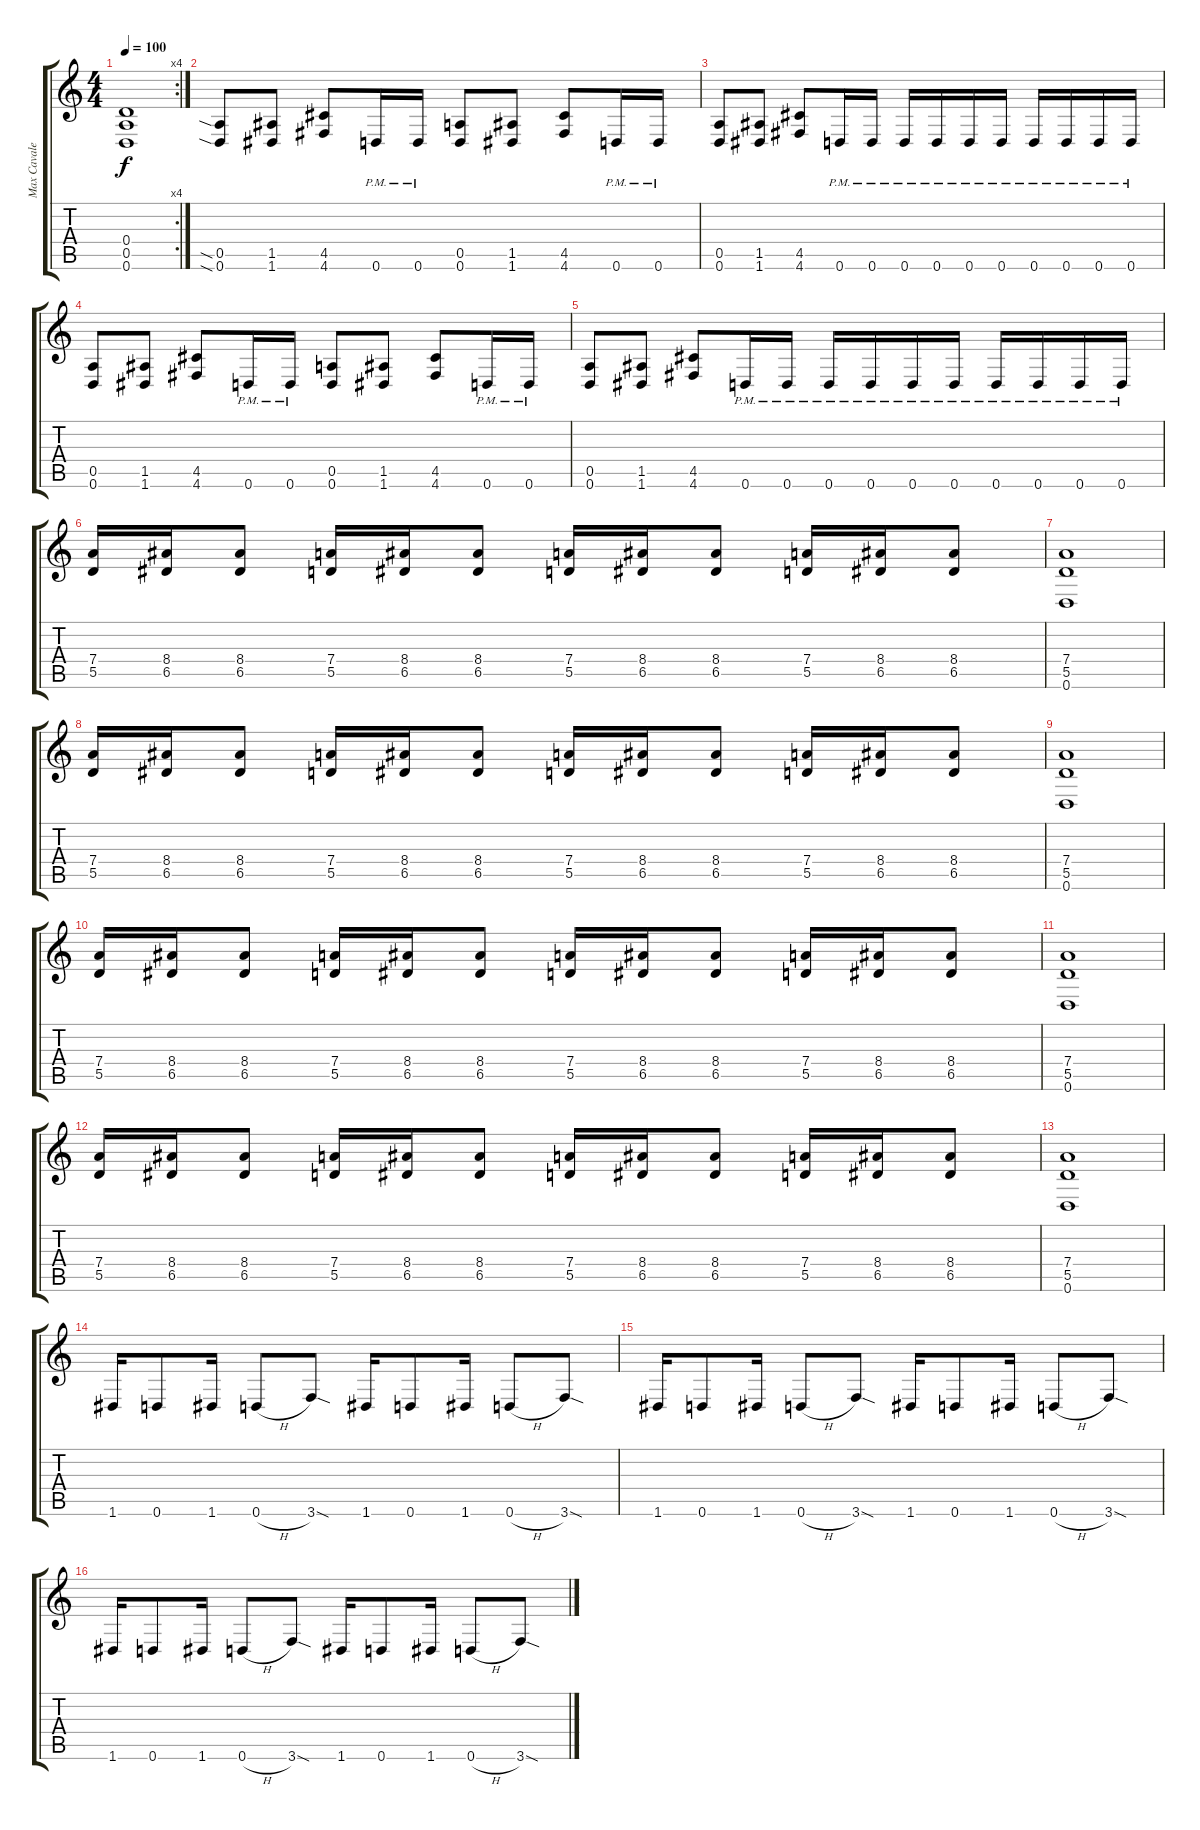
\track ("Max Cavalera" "Max Cavale") {instrument distortionguitar}
\staff {score tabs}
\tuning (E4 B3 G3 D3 A2 D2) {hide}
\rc 4
\ts (4 4)
\tempo 100
\clef g2
\ks c
(0.4 0.5 0.6).1{dy f} |
(0.5{sia} 0.6{sia}).8 (1.5 1.6).8 (4.5 4.6).8 0.6{pm}.16 0.6{pm}.16 (0.5 0.6).8 (1.5 1.6).8 (4.5 4.6).8 0.6{pm}.16 0.6{pm}.16 |
(0.5 0.6).8 (1.5 1.6).8 (4.5 4.6).8 0.6{pm}.16 0.6{pm}.16 0.6{pm}.16 0.6{pm}.16 0.6{pm}.16 0.6{pm}.16 0.6{pm}.16 0.6{pm}.16 0.6{pm}.16 0.6{pm}.16 |
(0.5 0.6).8 (1.5 1.6).8 (4.5 4.6).8 0.6{pm}.16 0.6{pm}.16 (0.5 0.6).8 (1.5 1.6).8 (4.5 4.6).8 0.6{pm}.16 0.6{pm}.16 |
(0.5 0.6).8 (1.5 1.6).8 (4.5 4.6).8 0.6{pm}.16 0.6{pm}.16 0.6{pm}.16 0.6{pm}.16 0.6{pm}.16 0.6{pm}.16 0.6{pm}.16 0.6{pm}.16 0.6{pm}.16 0.6{pm}.16 |
(7.4 5.5).16 (8.4 6.5).16 (8.4 6.5).8 (7.4 5.5).16 (8.4 6.5).16 (8.4 6.5).8 (7.4 5.5).16 (8.4 6.5).16 (8.4 6.5).8 (7.4 5.5).16 (8.4 6.5).16 (8.4 6.5).8 |
(7.4 5.5 0.6).1 |
(7.4 5.5).16 (8.4 6.5).16 (8.4 6.5).8 (7.4 5.5).16 (8.4 6.5).16 (8.4 6.5).8 (7.4 5.5).16 (8.4 6.5).16 (8.4 6.5).8 (7.4 5.5).16 (8.4 6.5).16 (8.4 6.5).8 |
(7.4 5.5 0.6).1 |
(7.4 5.5).16 (8.4 6.5).16 (8.4 6.5).8 (7.4 5.5).16 (8.4 6.5).16 (8.4 6.5).8 (7.4 5.5).16 (8.4 6.5).16 (8.4 6.5).8 (7.4 5.5).16 (8.4 6.5).16 (8.4 6.5).8 |
(7.4 5.5 0.6).1 |
(7.4 5.5).16 (8.4 6.5).16 (8.4 6.5).8 (7.4 5.5).16 (8.4 6.5).16 (8.4 6.5).8 (7.4 5.5).16 (8.4 6.5).16 (8.4 6.5).8 (7.4 5.5).16 (8.4 6.5).16 (8.4 6.5).8 |
(7.4 5.5 0.6).1 |
1.6.16 0.6.8 1.6.16 0.6{h}.8 3.6{sod}.8 1.6.16 0.6.8 1.6.16 0.6{h}.8 3.6{sod}.8 |
1.6.16 0.6.8 1.6.16 0.6{h}.8 3.6{sod}.8 1.6.16 0.6.8 1.6.16 0.6{h}.8 3.6{sod}.8 |
1.6.16 0.6.8 1.6.16 0.6{h}.8 3.6{sod}.8 1.6.16 0.6.8 1.6.16 0.6{h}.8 3.6{sod}.8
